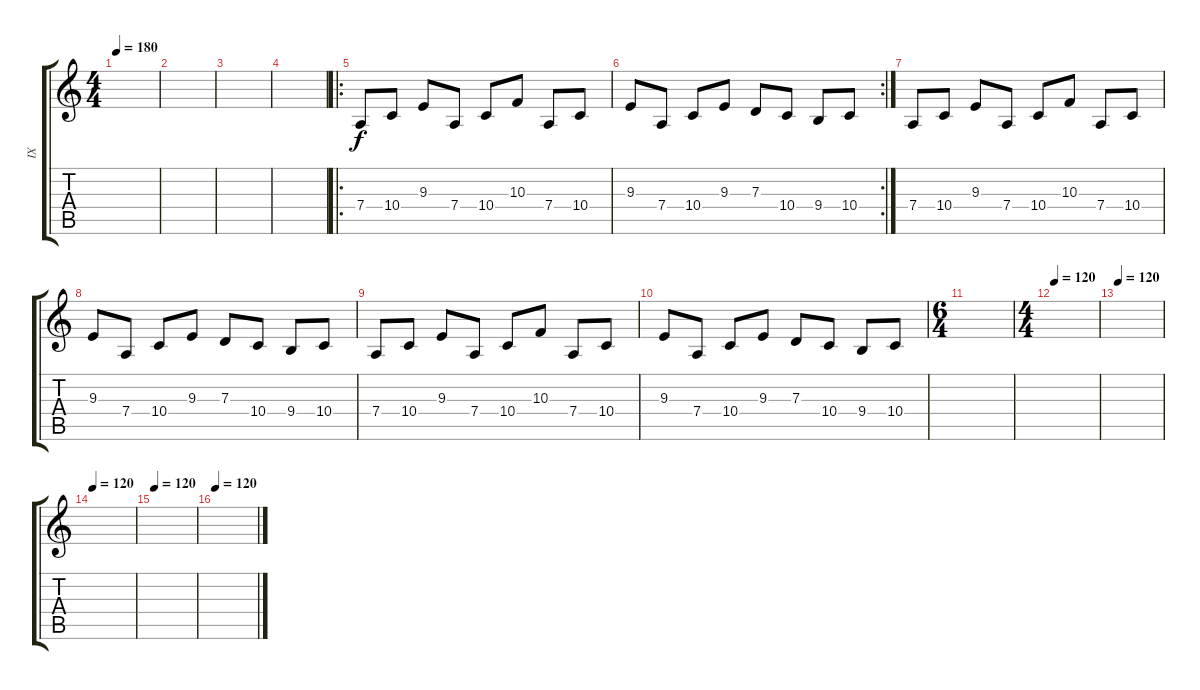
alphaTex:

\track ("IX" "IX") {instrument harpsichord}
\staff {score tabs}
\tuning (E4 B3 G3 D3 A2 E2) {hide}
\ts (4 4)
\tempo 180
\clef g2
\ks c
|
|
|
|
\ro
7.4.8 10.4.8 9.3.8 7.4.8 10.4.8 10.3.8 7.4.8 10.4.8 |
\rc 2
9.3.8 7.4.8 10.4.8 9.3.8 7.3.8 10.4.8 9.4.8 10.4.8 |
7.4.8 10.4.8 9.3.8 7.4.8 10.4.8 10.3.8 7.4.8 10.4.8 |
9.3.8 7.4.8 10.4.8 9.3.8 7.3.8 10.4.8 9.4.8 10.4.8 |
7.4.8 10.4.8 9.3.8 7.4.8 10.4.8 10.3.8 7.4.8 10.4.8 |
9.3.8 7.4.8 10.4.8 9.3.8 7.3.8 10.4.8 9.4.8 10.4.8 |
\ts (6 4)
|
\ts (4 4)
\tempo 120
|
\tempo 120
|
\tempo 120
|
\tempo 120
|
\tempo 120
